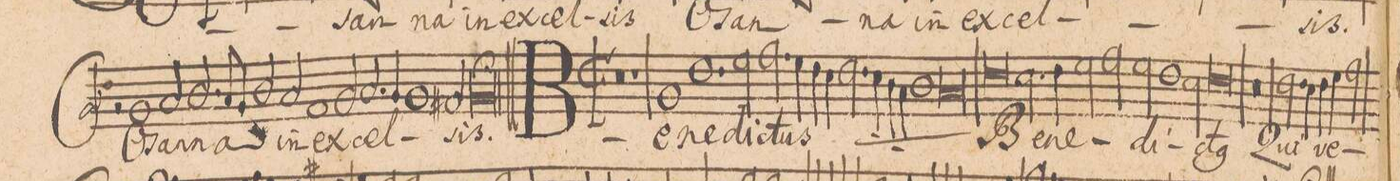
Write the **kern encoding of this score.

**kern	**text
*I"CANTVS.	*
*clefG2	*
*k[b-]	*
*met(C|)	*
*M2/1	*
2rg	.
1g	O-
2a/	-san-
=68-	=68-
2.b-/	-na
8a/L	.
8g/J	.
2b-/	.
2a/	in
=69-	=69-
1f	ex-
2g/	.
2.a/	-cel-
=70-	=70-
4g/	.
1g	.
2f#X/	.
=71-	=71-
0g;>	-sis.
=72||	=72||
*M2/1	*
*met(C|)	*
0r	.
=73-	=73-
1r	.
1g	Be-
=74-	=74-
1.dd	-ne-
2ee\	-di-
=75-	=75-
2.ff\	-ctus
4ee\	.
4dd\	.
4cc\	.
*	*ij
2.dd\	Be-
=76-	=76-
4cc\	.
4b-\	-ne-
4a\	.
1b-	-di-
=77-	=77-
0a	-ctus
*	*Xij
=78-	=78-
0dd	Be-
=79-	=79-
2.cc\	-ne-
4dd\	.
2ee\	.
2ff\	.
=80-	=80-
2ee\	-di-
1dd	.
2cc\	.
=81-	=81-
0dd	-ct(us)
=82-	=82-
0r	.
=83-	=83-
2.dd\	Qui
4cc\	.
4dd\	ve-
4ee\	.
2ff\	.
=84-	=84-
*-	*-
